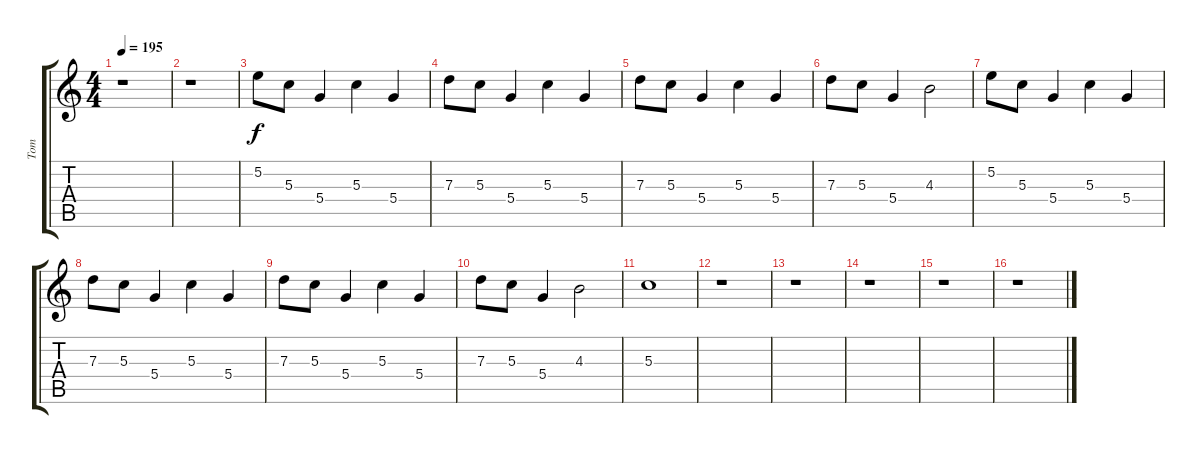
\track ("Tom" "Tom") {instrument overdrivenguitar}
\staff {score tabs}
\tuning (E4 B3 G3 D3 A2 E2) {hide}
\ts (4 4)
\tempo 195
\clef g2
\ks c
r.1{dy f instrument overdrivenguitar} |
r.1 |
5.2.8 5.3.8 5.4.4 5.3.4 5.4.4 |
7.3.8 5.3.8 5.4.4 5.3.4 5.4.4 |
7.3.8 5.3.8 5.4.4 5.3.4 5.4.4 |
7.3.8 5.3.8 5.4.4 4.3.2 |
5.2.8 5.3.8 5.4.4 5.3.4 5.4.4 |
7.3.8 5.3.8 5.4.4 5.3.4 5.4.4 |
7.3.8 5.3.8 5.4.4 5.3.4 5.4.4 |
7.3.8 5.3.8 5.4.4 4.3.2 |
5.3.1 |
r.1 |
r.1 |
r.1 |
r.1 |
r.1
